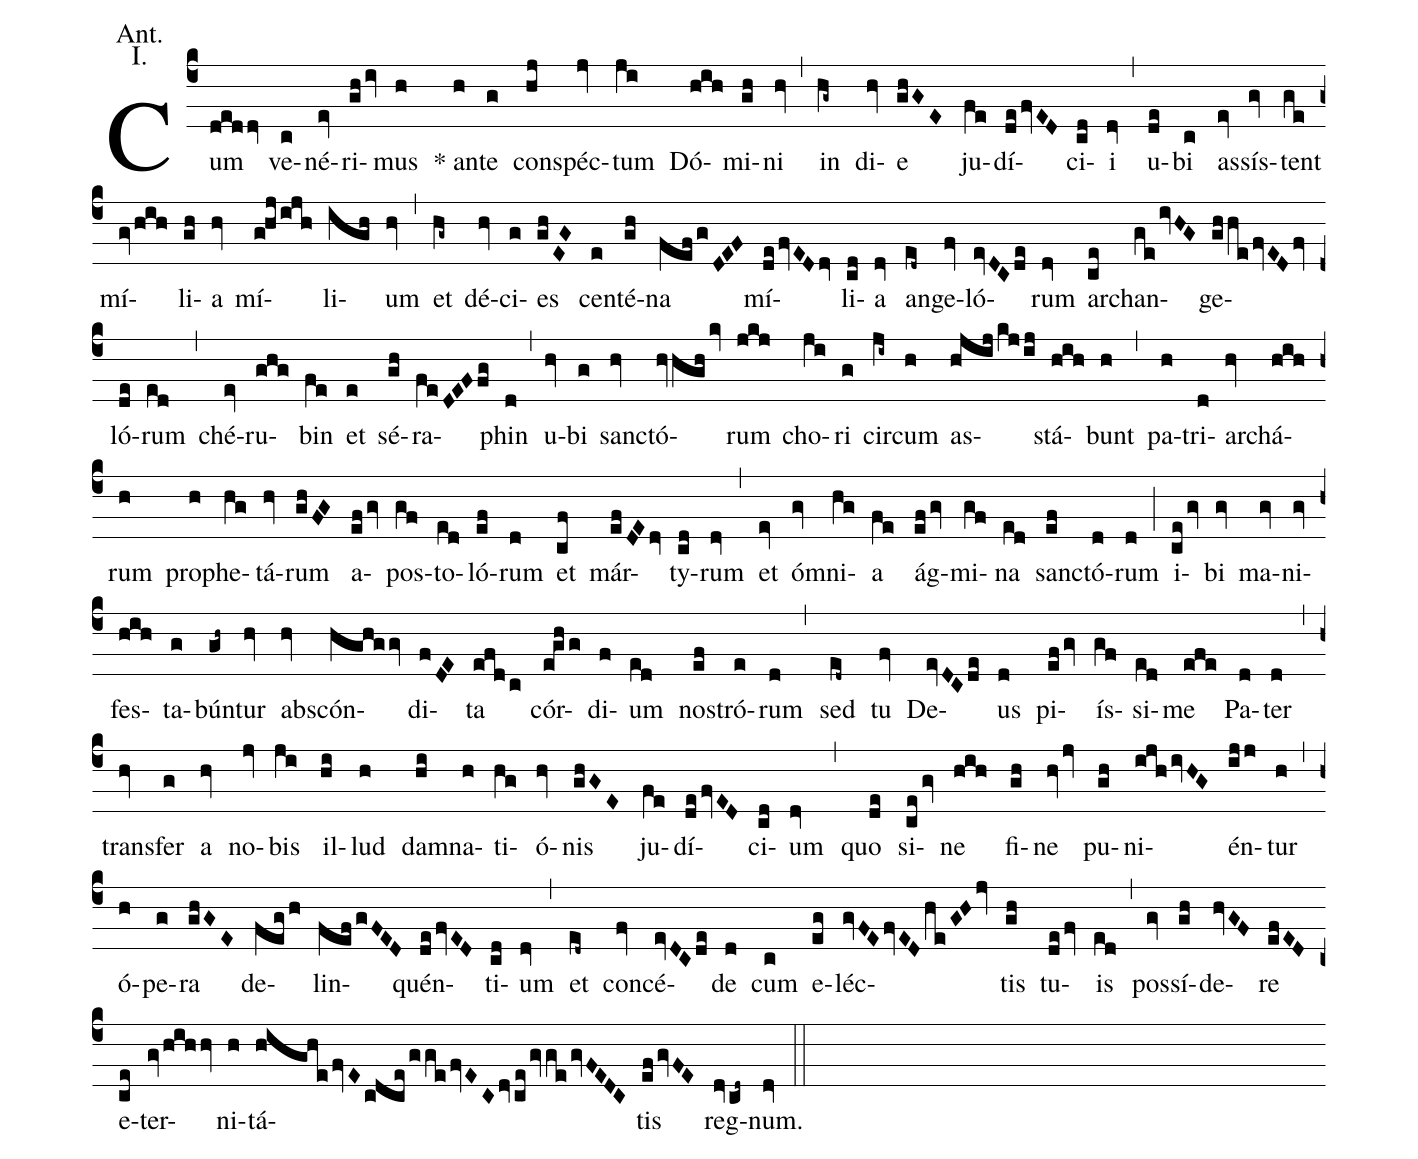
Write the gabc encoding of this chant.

annotation: Ant.;
annotation: I.;
%%
(c4) Cum(deddv) ve(c)né(ev)ri(ghiv)mus(h) * an(h)te(g) con(hj)spéc(jv)tum(ji) Dó(hih)mi(gh)ni(hv) (,)
in(hg~) di(hv)e(ghGE) ju(fe)dí(defvED)ci(cd)i(dv) (,)
u(de)bi(c) as(ev)sís(gv)tent(ge) mí(gvhih)li(gh)a(hv) mí(ghjijh)li(igh)um(hv) (,)
et(hg~) dé(hv)ci(g)es(ghEG) cen(e)té(gh)na(fefgDEF) mí(defvEDdv)li(cd)a(dv) an(ed~)ge(fv)ló(evDCde)rum(dv) arch(ce)an(geivHG)ge(ghhefvEDfv)ló(de)rum(ed) (,)
ché(ev)ru(ghg)bin(fe) et(e) sé(gh)ra(feDEFfg)phin(d) (,)
u(hv)bi(g) sanc(hv)tó(hvhghkv)rum(jkj) cho(ji)ri(g) cir(ji~)cum(h) as(hjijkjij)stá(hih)bunt(h) (,)
pa(h)tri(d)arch(hv)á(hih)rum(h) pro(h)phe(hg)tá(hv)rum(ghFG) a(efgv)pos(gf)to(ed)ló(ef)rum(d) et(cf) már(efDEdv)ty(cd)rum(dv) (,)
et(ev) óm(gv)ni(hg)a(fe) ág(efgv)mi(gf)na(ed) sanc(ef)tó(d)rum(d) (;)
i(cegv)bi(gv) ma(gv)ni(gv)fes(hih)ta(g)bún(gh~)tur(hv) abs(hv)cón(hghggv)di(fDE)ta(efdc) cór(eghg)di(f)um(ed) nos(ef)tró(e)rum(d) (,)
sed(ed~) tu(fv) De(evDCde)us(d) pi(efgv)ís(gf)si(ed)me(efe) Pa(d)ter(d) (,)
trans(hv)fer(g) a(hv) no(jv)bis(ji) il(hi)lud(h) dam(hi)na(h)ti(hg)ó(hv)nis(ghGE) ju(fe)dí(defvED)ci(cd)um(dv) (,)
quo(de) si(cegv)ne(hih) fi(gh)ne(hvjv) pu(gh)ni(ijhivHG)én(ijj)tur(h) (,)
ó(h)pe(g)ra(ghGE) de(fegh)lin(fefgFED)quén(defvED)ti(cd)um(dv) (,)
et(ed~) con(fv)cé(evDCde)de(d) cum(c) e(eg)léc(gvFEfvEDheGHjv)tis(gh) tu(defv)is(ed) (,)
pos(gv)sí(gh)de(hvGF)re(efED) e(ce)ter(gvhihhv)ni(h)tá(highefvEcdceggefvECdvcegvgegvFEDC)tis(efgvFE) reg(dvcd~)num.(dv) (::)
